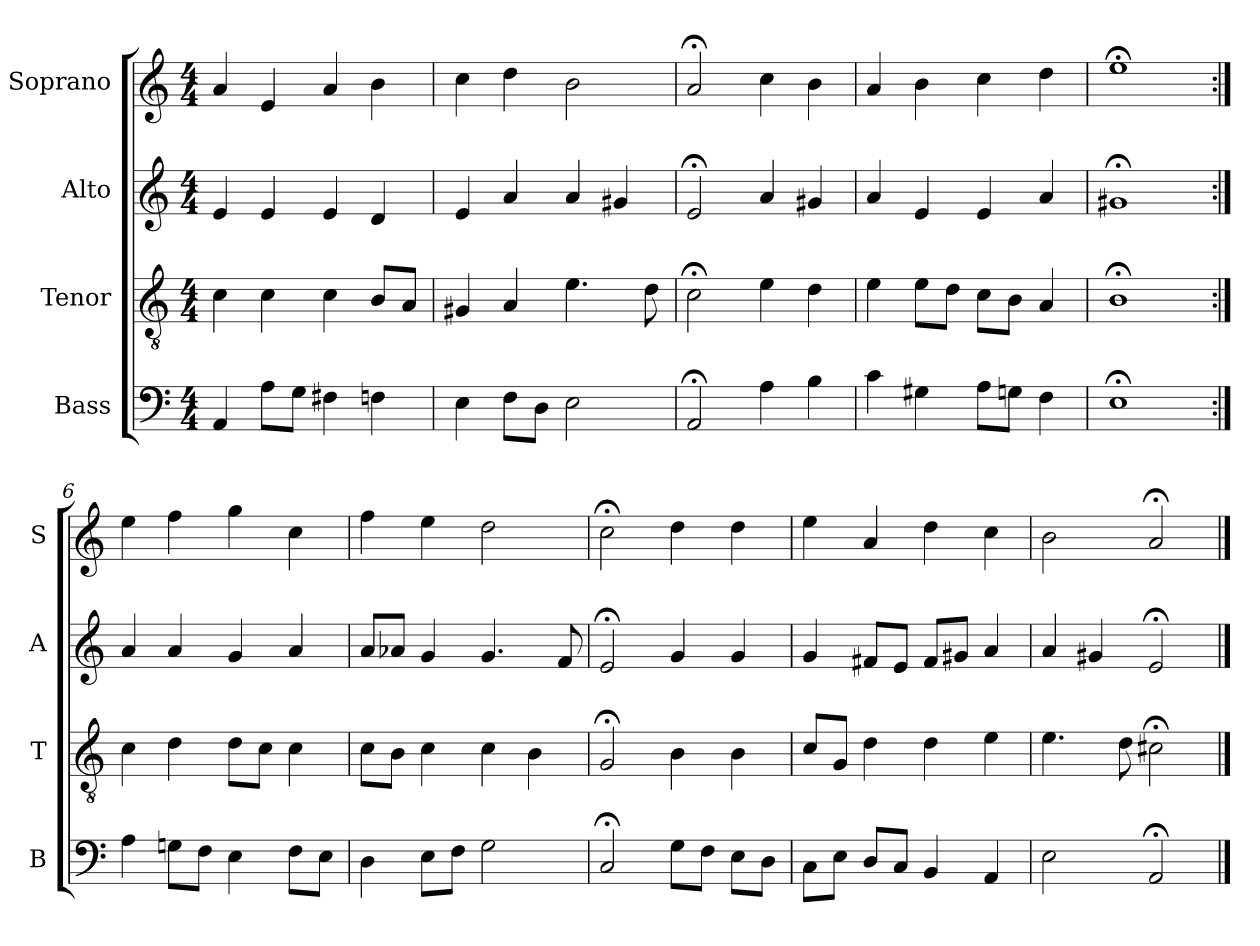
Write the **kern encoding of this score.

**kern	**kern	**kern	**kern
*part4	*part3	*part2	*part1
*staff4	*staff3	*staff2	*staff1
*I"Bass	*I"Tenor	*I"Alto	*I"Soprano
*I'B	*I'T	*I'A	*I'S
*clefF4	*clefGv2	*clefG2	*clefG2
*k[]	*k[]	*k[]	*k[]
*a:	*a:	*a:	*a:
*M4/4	*M4/4	*M4/4	*M4/4
*MM100	*MM100	*MM100	*MM100
=1	=1	=1	=1
4AA	4c	4e	4a
8AL	4c	4e	4e
8GJ	.	.	.
4F#X	4c	4e	4a
4Fn	8BL	4d	4b
.	8AJ	.	.
=2	=2	=2	=2
4E	4G#X	4e	4cc
8FL	4A	4a	4dd
8DJ	.	.	.
2E	4.e	4a	2b
.	.	4g#X	.
.	8d	.	.
=3	=3	=3	=3
2AA;<	2c;<	2e;<	2a;<
4A	4e	4a	4cc
4B	4d	4g#X	4b
=4	=4	=4	=4
4c	4e	4a	4a
4G#X	8eL	4e	4b
.	8dJ	.	.
8AL	8cL	4e	4cc
8GnJ	8BJ	.	.
4F	4A	4a	4dd
=5	=5	=5	=5
1E;<	1B;<	1g#X;<	1ee;<
=6:|!	=6:|!	=6:|!	=6:|!
4A	4c	4a	4ee
8GnL	4d	4a	4ff
8FJ	.	.	.
4E	8dL	4g	4gg
.	8cJ	.	.
8FL	4c	4a	4cc
8EJ	.	.	.
=7	=7	=7	=7
4D	8cL	8aL	4ff
.	8BJ	8a-XJ	.
8EL	4c	4g	4ee
8FJ	.	.	.
2G	4c	4.g	2dd
.	4B	.	.
.	.	8f	.
=8	=8	=8	=8
2C;<	2G;<	2e;<	2cc;<
8GL	4B	4g	4dd
8FJ	.	.	.
8EL	4B	4g	4dd
8DJ	.	.	.
=9	=9	=9	=9
8CL	8cL	4g	4ee
8EJ	8GJ	.	.
8DL	4d	8f#XL	4a
8CJ	.	8eJ	.
4BB	4d	8f#L	4dd
.	.	8g#XJ	.
4AA	4e	4a	4cc
=10	=10	=10	=10
2E	4.e	4a	2b
.	.	4g#X	.
.	8d	.	.
2AA;<	2c#X;<	2e;<	2a;<
==	==	==	==
*-	*-	*-	*-
